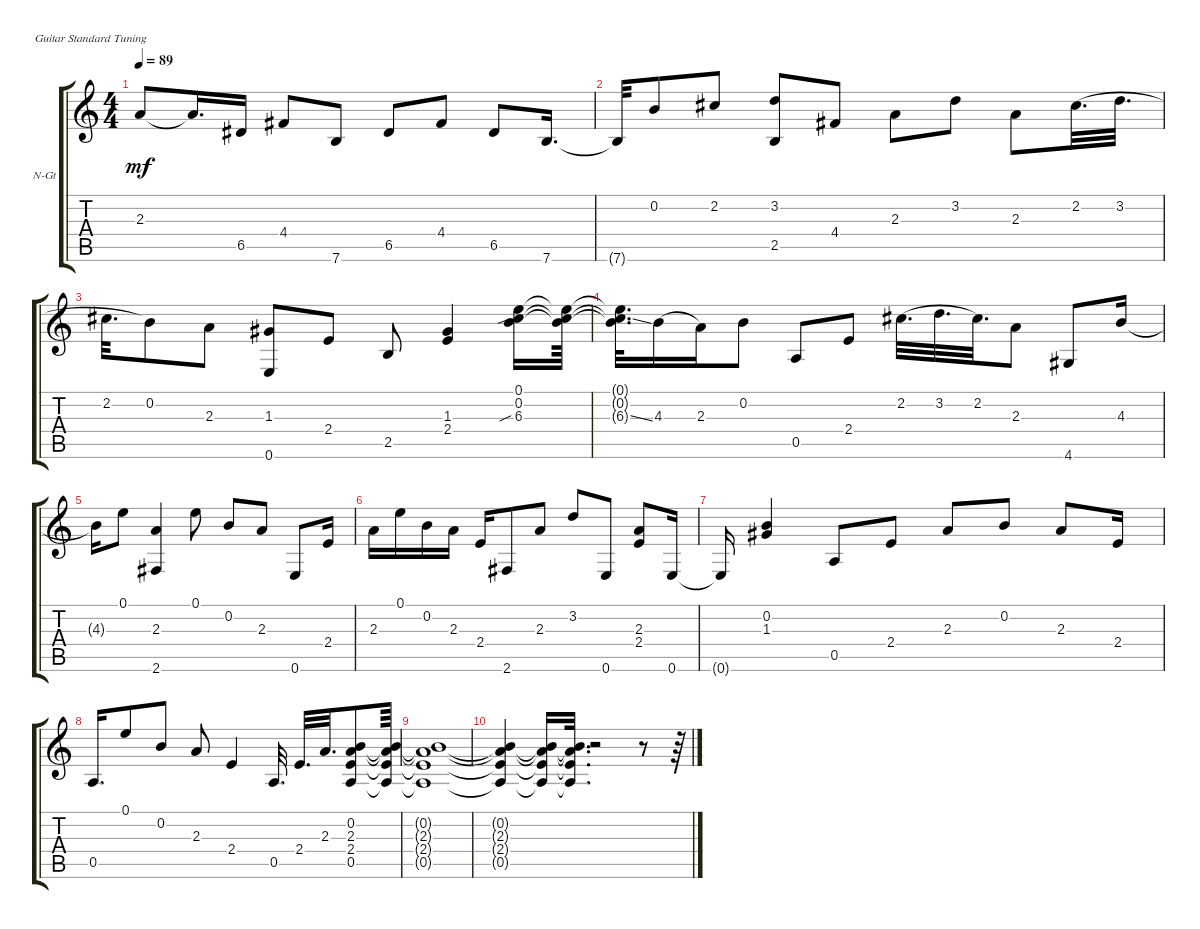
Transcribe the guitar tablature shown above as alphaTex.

\defaultSystemsLayout 4
\bracketExtendMode groupsimilarinstruments
\firstSystemTrackNameOrientation horizontal
\otherSystemsTrackNameOrientation horizontal
\track ("Nylon Guitar" "N-Gt") {instrument acousticguitarnylon}
\staff {score tabs}
\tuning (E4 B3 G3 D3 A2 E2)
\ts (4 4)
\tempo 89
\clef g2
\ks c
2.3{t}.8{dy mf} 2.3{t}.16{d} 6.5.16 4.4.8 7.6.8 6.5.8 4.4.8 6.5.8 7.6.16{d} |
7.6{t}.32 0.2.8 2.2.8 (3.2 2.5).8 4.4.8 2.3.8 3.2.8 2.3.8 2.2.32{d legatoorigin} 3.2.32{d legatoorigin} |
2.2.32{d legatoorigin} 0.2.8 2.3.8 (1.3 0.6).8 2.4.8 2.5.8 (1.3 2.4).4 (6.3{sib} 0.2 0.1).16 (6.3{t} 0.2{t} 0.1{t}).64 |
(6.3{ss t} 0.2{t} 0.1{t}).32{d} 4.3.16{legatoorigin} 2.3.16 0.2.8 0.5.8 2.4.8 2.2.32{d legatoorigin} 3.2.32{d legatoorigin} 2.2.32{d} 2.3.8 4.6.8 4.3.16 |
4.3{t}.16 0.1.8 (2.6 2.3).4 0.1.8 0.2.8 2.3.8 0.6.8 2.4.16 |
2.3.16 0.1.16 0.2.16 2.3.16 2.4.16 2.6.8 2.3.8 3.2.8 0.6.8 (2.3 2.4).8 0.6.16 |
0.6{t}.16 (0.2 1.3).4 0.5.8 2.4.8 2.3.8 0.2.8 2.3.8 2.4.16 |
0.5.16{d} 0.1.8 0.2.8 2.3.8 2.4.4 0.5.32{d} 2.4.32{d} 2.3.32{d} (0.2 2.3 2.4 0.5).8 (0.2{t} 2.3{t} 2.4{t} 0.5{t}).64 |
(0.2{t} 2.3{t} 2.4{t} 0.5{t}).1 |
(0.2{t} 2.3{t} 2.4{t} 0.5{t}).4 (0.2{t} 2.3{t} 2.4{t} 0.5{t}).16 (0.2{t} 2.3{t} 2.4{t} 0.5{t}).32{d} r.2 r.8 r.64
